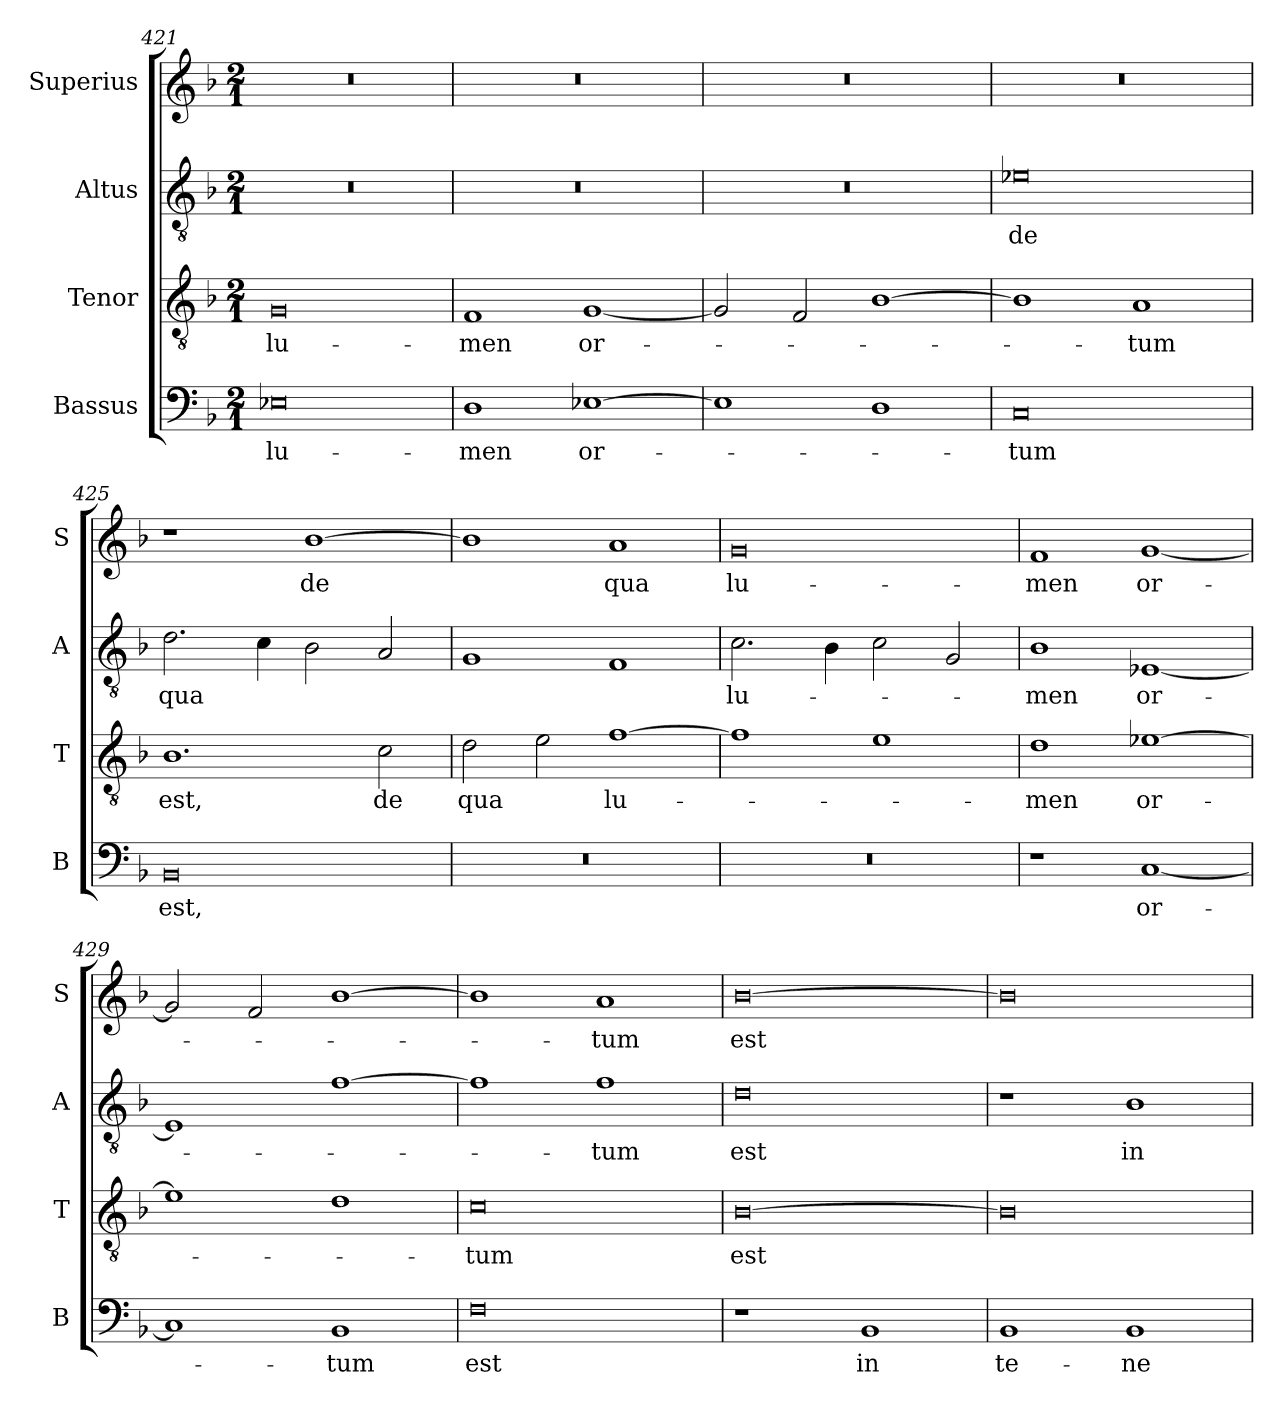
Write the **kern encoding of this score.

**kern	**text	**kern	**text	**kern	**text	**kern	**text
*part4	*part4	*part3	*part3	*part2	*part2	*part1	*part1
*staff4	*staff4	*staff3	*staff3	*staff2	*staff2	*staff1	*staff1
*I"Bassus	*	*I"Tenor	*	*I"Altus	*	*I"Superius	*
*I'B	*	*I'T	*	*I'A	*	*I'S	*
*clefF4	*	*clefGv2	*	*clefGv2	*	*clefG2	*
*k[b-]	*	*k[b-]	*	*k[b-]	*	*k[b-]	*
*M2/1	*	*M2/1	*	*M2/1	*	*M2/1	*
=421	=421	=421	=421	=421	=421	=421	=421
0E-X	lu-	0G	lu-	0r	.	0r	.
=422	=422	=422	=422	=422	=422	=422	=422
1D	-men	1F	-men	0r	.	0r	.
[1E-X	or-	[1G	or-	.	.	.	.
=423	=423	=423	=423	=423	=423	=423	=423
1E-]	.	2G/]	.	0r	.	0r	.
.	.	2F/	.	.	.	.	.
1D	.	[1B-	.	.	.	.	.
=424	=424	=424	=424	=424	=424	=424	=424
0C	-tum	1B-]	.	0e-X	de	0r	.
.	.	1A	-tum	.	.	.	.
=425	=425	=425	=425	=425	=425	=425	=425
0BB-	est,	1.B-	est,	2.d\	qua	1r	.
.	.	.	.	4c\	.	.	.
.	.	.	.	2B-\	.	[1b-	de
.	.	2c\	de	2A/	.	.	.
=426	=426	=426	=426	=426	=426	=426	=426
0r	.	2d\	qua	1G	.	1b-]	.
.	.	2e\	.	.	.	.	.
.	.	[1f	lu-	1F	.	1a	qua
=427	=427	=427	=427	=427	=427	=427	=427
0r	.	1f]	.	2.c\	lu-	0g	lu-
.	.	.	.	4B-\	.	.	.
.	.	1e	.	2c\	.	.	.
.	.	.	.	2G/	.	.	.
=428	=428	=428	=428	=428	=428	=428	=428
1r	.	1d	-men	1B-	-men	1f	-men
[1C	or-	[1e-X	or-	[1E-X	or-	[1g	or-
=429	=429	=429	=429	=429	=429	=429	=429
1C]	.	1e-]	.	1E-]	.	2g/]	.
.	.	.	.	.	.	2f/	.
1BB-	-tum	1d	.	[1f	.	[1b-	.
=430	=430	=430	=430	=430	=430	=430	=430
0F	est	0c	-tum	1f]	.	1b-]	.
.	.	.	.	1f	-tum	1a	-tum
=431	=431	=431	=431	=431	=431	=431	=431
1r	.	[0B-	est	0d	est	[0b-	est
1BB-	in	.	.	.	.	.	.
=432	=432	=432	=432	=432	=432	=432	=432
1BB-	te-	0B-]	.	1r	.	0b-]	.
1BB-	-ne-	.	.	1B-	in	.	.
=	=	=	=	=	=	=	=
*-	*-	*-	*-	*-	*-	*-	*-
